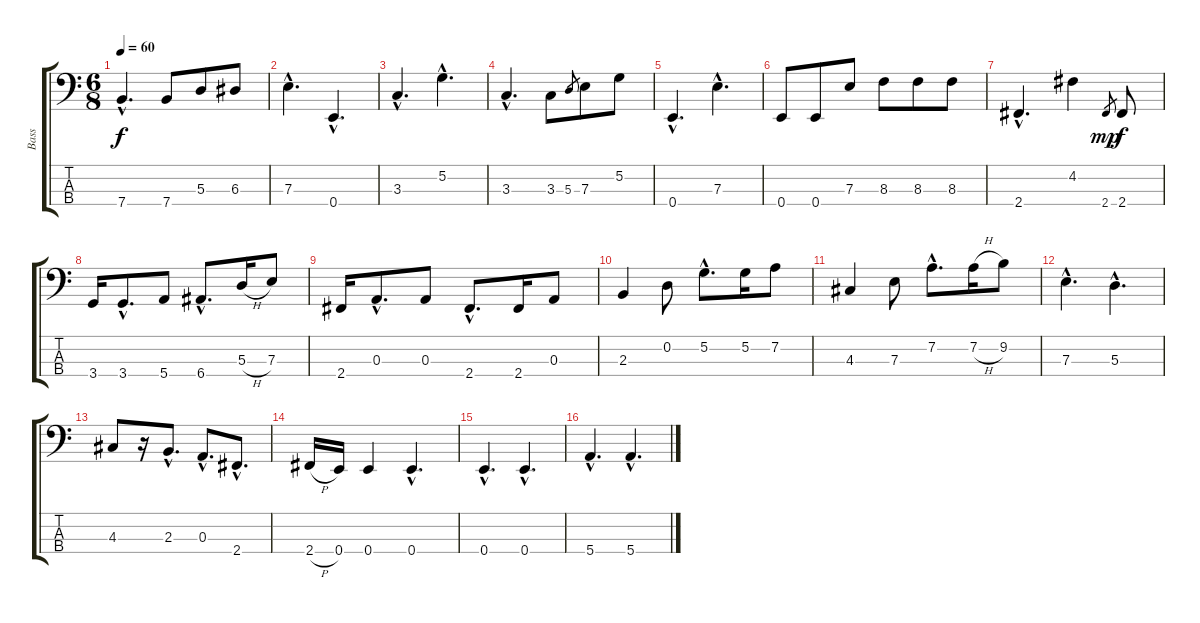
\track ("Bass" "Bass") {instrument electricbassfinger}
\staff {score tabs}
\tuning (G2 D2 A1 E1) {hide}
\ts (6 8)
\tempo 60
\clef f4
\ks c
7.4{hac}.4{d dy f} 7.4.8 5.3.8 6.3.8 |
7.3{hac}.4{d} 0.4{hac}.4{d} |
3.3{hac}.4{d} 5.2{hac}.4{d} |
3.3{hac}.4{d} 3.3.8 5.3.8{gr} 7.3.8 5.2.8 |
0.4{hac}.4{d} 7.3{hac}.4{d} |
0.4.8 0.4.8 7.3.8 8.3.8 8.3.8 8.3.8 |
2.4{hac}.4{d} 4.2.4 2.4.8{gr dy mp} 2.4.8{dy f} |
3.4.16 3.4{hac}.8{d} 5.4.8 6.4{hac}.8{d} 5.3{h}.16 7.3.8 |
2.4.16 0.3{hac}.8{d} 0.3.8 2.4{hac}.8{d} 2.4.16 0.3.8 |
2.3.4 0.2.8 5.2{hac}.8{d} 5.2.16 7.2.8 |
4.3.4 7.3.8 7.2{hac}.8{d} 7.2{h}.16 9.2.8 |
7.3{hac}.4{d} 5.3{hac}.4{d} |
4.3.8 r.16 2.3{hac}.8{d} 0.3{hac}.8{d} 2.4{hac}.8{d} |
2.4{h}.16 0.4.16 0.4.4 0.4{hac}.4{d} |
0.4{hac}.4{d} 0.4{hac}.4{d} |
5.4{hac}.4{d} 5.4{hac}.4{d}
